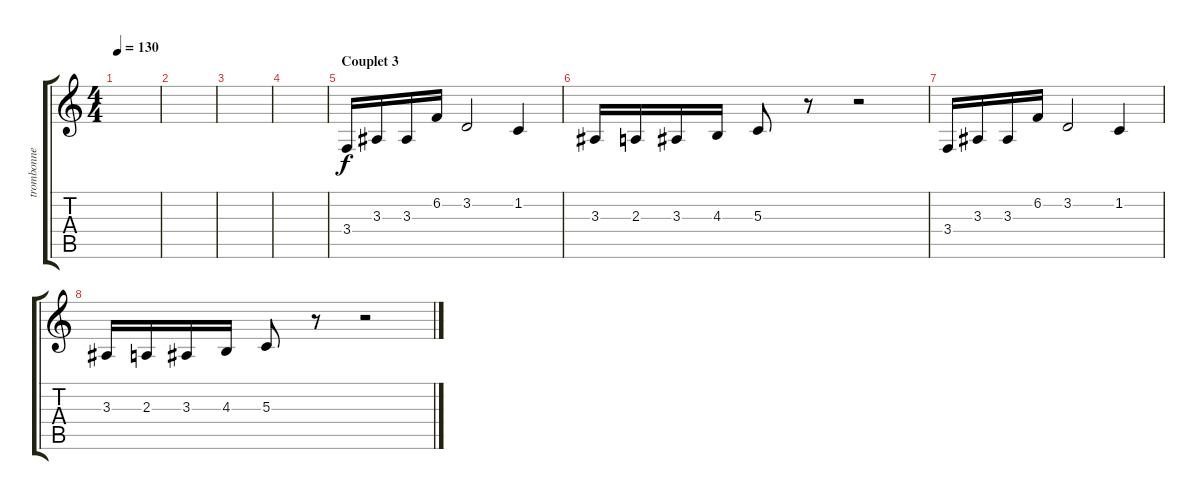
\track ("trombonne" "trombonne") {instrument trombone}
\staff {score tabs}
\tuning (E4 B3 G3 D3 A2 E2) {hide}
\ts (4 4)
\tempo 130
\clef g2
\ks c
|
|
|
|
\section ("" "Couplet 3")
3.4.16 3.3.16 3.3.16 6.2.16 3.2.2 1.2.4 |
3.3.16 2.3.16 3.3.16 4.3.16 5.3.8 r.8 r.2 |
3.4.16 3.3.16 3.3.16 6.2.16 3.2.2 1.2.4 |
3.3.16 2.3.16 3.3.16 4.3.16 5.3.8 r.8 r.2
